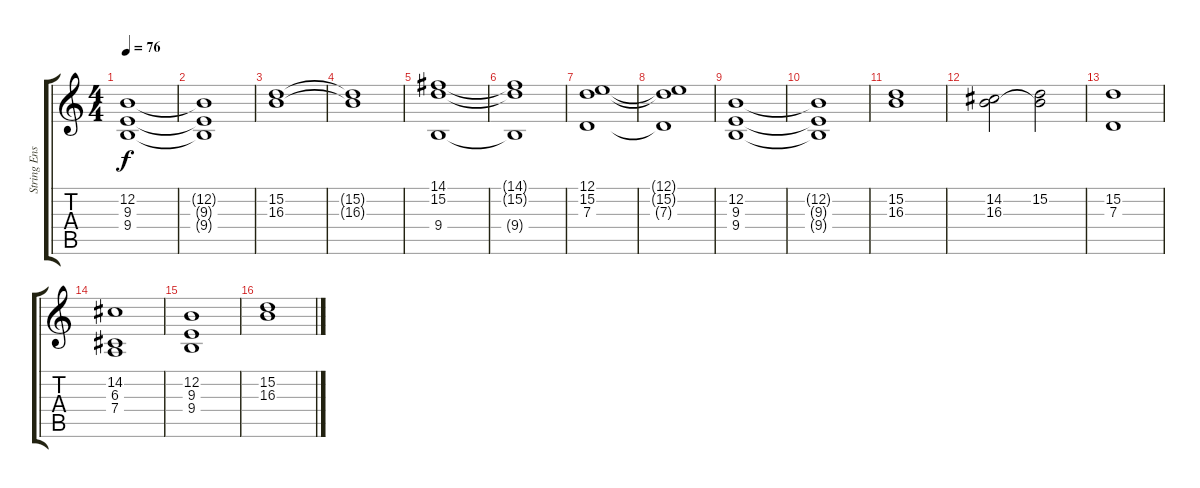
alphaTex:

\track ("String Ensemble" "String Ens") {instrument stringensemble1}
\staff {score tabs}
\tuning (E4 B3 G3 D3 A2 E2) {hide}
\ts (4 4)
\tempo 76
\clef g2
\ks c
(12.2 9.3 9.4).1{dy f} |
(12.2{t} 9.3{t} 9.4{t}).1 |
(15.2 16.3).1 |
(15.2{t} 16.3{t}).1 |
(14.1 15.2 9.4).1 |
(14.1{t} 15.2{t} 9.4{t}).1 |
(12.1 15.2 7.3).1 |
(12.1{t} 15.2{t} 7.3{t}).1 |
(12.2 9.3 9.4).1 |
(12.2{t} 9.3{t} 9.4{t}).1 |
(15.2 16.3).1 |
(14.2 16.3).2 (15.2 16.3{t}).2 |
(15.2 7.3).1 |
(14.2 6.3 7.4).1 |
(12.2 9.3 9.4).1 |
(15.2 16.3).1
